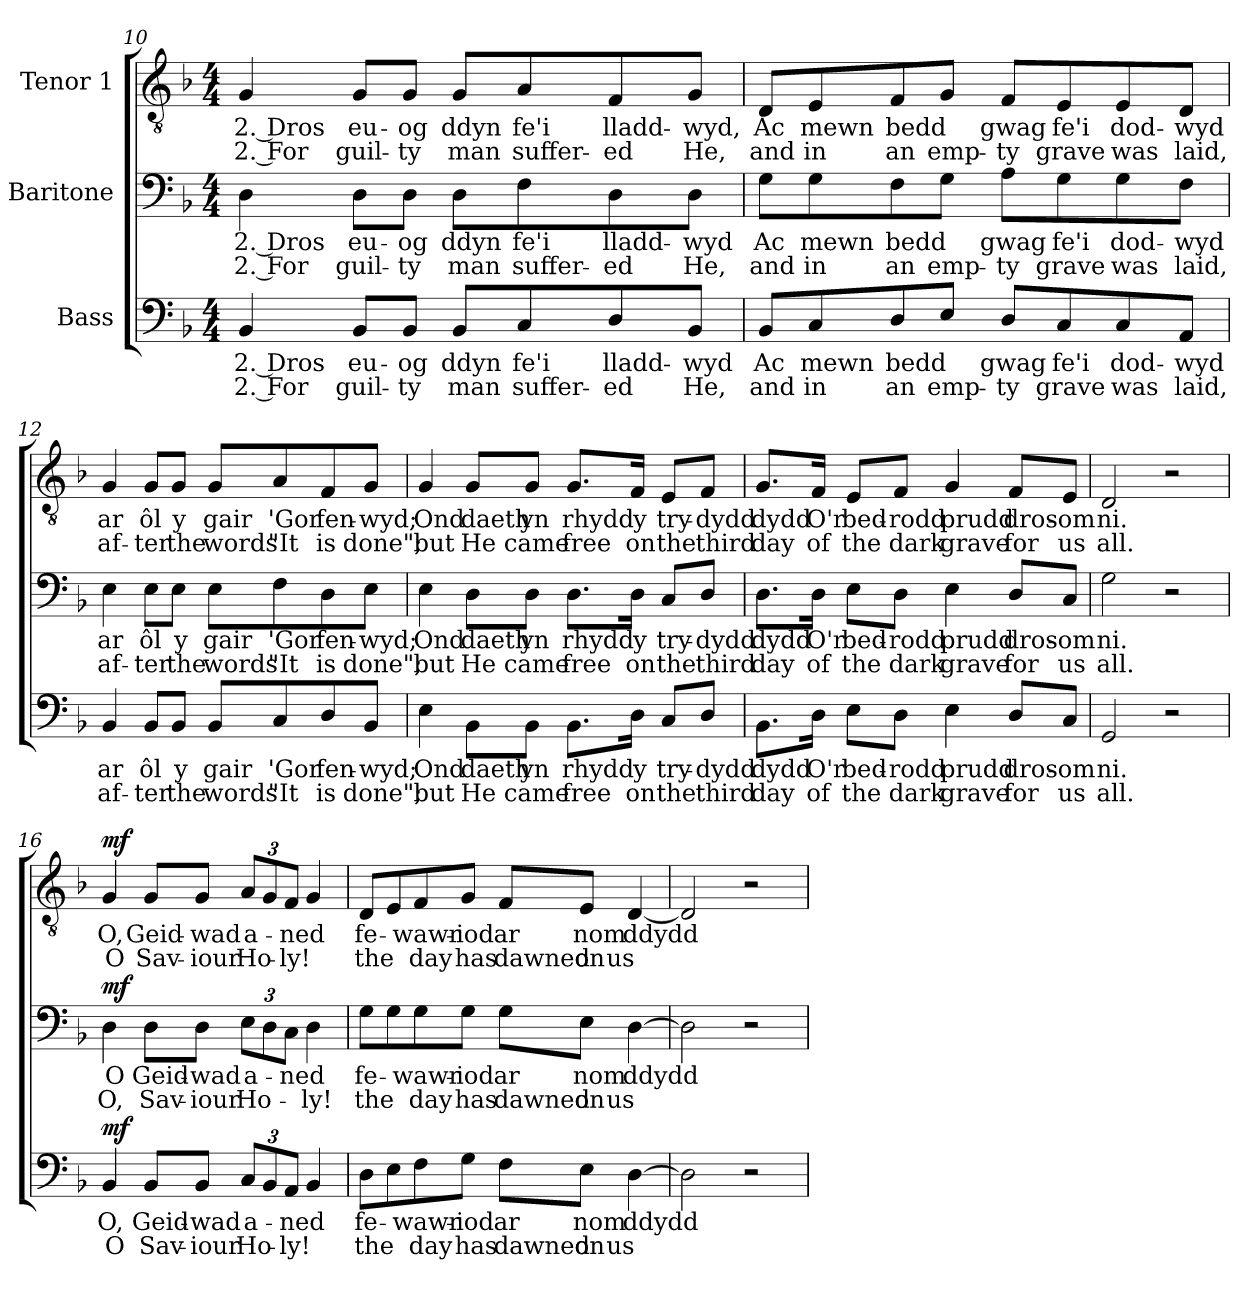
**kern	**text	**text	**dynam	**kern	**text	**text	**dynam	**kern	**text	**text	**dynam
*part3	*part3	*part3	*part3	*part2	*part2	*part2	*part2	*part1	*part1	*part1	*part1
*staff3	*staff3	*staff3	*staff3	*staff2	*staff2	*staff2	*staff2	*staff1	*staff1	*staff1	*staff1
*I"Bass	*	*	*	*I"Baritone	*	*	*	*I"Tenor 1	*	*	*
*clefF4	*	*	*	*clefF4	*	*	*	*clefGv2	*	*	*
*k[b-]	*	*	*	*k[b-]	*	*	*	*k[b-]	*	*	*
*F:	*	*	*	*F:	*	*	*	*F:	*	*	*
*M4/4	*	*	*	*M4/4	*	*	*	*M4/4	*	*	*
=10	=10	=10	=10	=10	=10	=10	=10	=10	=10	=10	=10
!	!LO:LY:b	!LO:LY:b	!	!	!LO:LY:b	!LO:LY:b	!	!	!LO:LY:b	!LO:LY:b	!
4BB-/	2. Dros	2. For	.	4D\	2. Dros	2. For	.	4G/	2. Dros	2. For	.
!	!LO:LY:b	!LO:LY:b	!	!	!LO:LY:b	!LO:LY:b	!	!	!LO:LY:b	!LO:LY:b	!
8BB-/L	eu-	guil-	.	8D\L	eu-	guil-	.	8G/L	eu-	guil-	.
!	!LO:LY:b	!LO:LY:b	!	!	!LO:LY:b	!LO:LY:b	!	!	!LO:LY:b	!LO:LY:b	!
8BB-/J	-og	-ty	.	8D\J	-og	-ty	.	8G/J	-og	-ty	.
!	!LO:LY:b	!LO:LY:b	!	!	!LO:LY:b	!LO:LY:b	!	!	!LO:LY:b	!LO:LY:b	!
8BB-/L	ddyn	man	.	8D\L	ddyn	man	.	8G/L	ddyn	man	.
!	!LO:LY:b	!LO:LY:b	!	!	!LO:LY:b	!LO:LY:b	!	!	!LO:LY:b	!LO:LY:b	!
8C/	fe'i	suffer-	.	8F\	fe'i	suffer-	.	8A/	fe'i	suffer-	.
!	!LO:LY:b	!LO:LY:b	!	!	!LO:LY:b	!LO:LY:b	!	!	!LO:LY:b	!LO:LY:b	!
8D/	lladd-	-ed	.	8D\	lladd-	-ed	.	8F/	lladd-	-ed	.
!	!LO:LY:b	!LO:LY:b	!	!	!LO:LY:b	!LO:LY:b	!	!	!LO:LY:b	!LO:LY:b	!
8BB-/J	-wyd	He,	.	8D\J	-wyd	He,	.	8G/J	-wyd,	He,	.
!!LO:LB:g=z
=11	=11	=11	=11	=11	=11	=11	=11	=11	=11	=11	=11
!	!LO:LY:b	!LO:LY:b	!	!	!LO:LY:b	!LO:LY:b	!	!	!LO:LY:b	!LO:LY:b	!
8BB-/L	Ac	and	.	8G\L	Ac	and	.	8D/L	Ac	and	.
!	!LO:LY:b	!LO:LY:b	!	!	!LO:LY:b	!LO:LY:b	!	!	!LO:LY:b	!LO:LY:b	!
8C/	mewn	in	.	8G\	mewn	in	.	8E/	mewn	in	.
!	!LO:LY:b	!LO:LY:b	!	!	!LO:LY:b	!LO:LY:b	!	!	!LO:LY:b	!LO:LY:b	!
8D/	bedd	an	.	8F\	bedd	an	.	8F/	bedd	an	.
!	!	!LO:LY:b	!	!	!	!LO:LY:b	!	!	!	!LO:LY:b	!
8E/J	.	emp-	.	8G\J	.	emp-	.	8G/J	.	emp-	.
!	!LO:LY:b	!LO:LY:b	!	!	!LO:LY:b	!LO:LY:b	!	!	!LO:LY:b	!LO:LY:b	!
8D/L	gwag	-ty	.	8A\L	gwag	-ty	.	8F/L	gwag	-ty	.
!	!LO:LY:b	!LO:LY:b	!	!	!LO:LY:b	!LO:LY:b	!	!	!LO:LY:b	!LO:LY:b	!
8C/	fe'i	grave	.	8G\	fe'i	grave	.	8E/	fe'i	grave	.
!	!LO:LY:b	!LO:LY:b	!	!	!LO:LY:b	!LO:LY:b	!	!	!LO:LY:b	!LO:LY:b	!
8C/	dod-	was	.	8G\	dod-	was	.	8E/	dod-	was	.
!	!LO:LY:b	!LO:LY:b	!	!	!LO:LY:b	!LO:LY:b	!	!	!LO:LY:b	!LO:LY:b	!
8AA/J	-wyd	laid,	.	8F\J	-wyd	laid,	.	8D/J	-wyd	laid,	.
=12	=12	=12	=12	=12	=12	=12	=12	=12	=12	=12	=12
!	!LO:LY:b	!LO:LY:b	!	!	!LO:LY:b	!LO:LY:b	!	!	!LO:LY:b	!LO:LY:b	!
4BB-/	ar	af-	.	4E\	ar	af-	.	4G/	ar	af-	.
!	!LO:LY:b	!LO:LY:b	!	!	!LO:LY:b	!LO:LY:b	!	!	!LO:LY:b	!LO:LY:b	!
8BB-/L	ôl	-ter	.	8E\L	ôl	-ter	.	8G/L	ôl	-ter	.
!	!LO:LY:b	!LO:LY:b	!	!	!LO:LY:b	!LO:LY:b	!	!	!LO:LY:b	!LO:LY:b	!
8BB-/J	y	the	.	8E\J	y	the	.	8G/J	y	the	.
!	!LO:LY:b	!LO:LY:b	!	!	!LO:LY:b	!LO:LY:b	!	!	!LO:LY:b	!LO:LY:b	!
8BB-/L	gair	words	.	8E\L	gair	words	.	8G/L	gair	words	.
!	!LO:LY:b	!LO:LY:b	!	!	!LO:LY:b	!LO:LY:b	!	!	!LO:LY:b	!LO:LY:b	!
8C/	'Gor	"It	.	8F\	'Gor	"It	.	8A/	'Gor	"It	.
!	!LO:LY:b	!LO:LY:b	!	!	!LO:LY:b	!LO:LY:b	!	!	!LO:LY:b	!LO:LY:b	!
8D/	fen-	is	.	8D\	fen-	is	.	8F/	fen-	is	.
!	!LO:LY:b	!LO:LY:b	!	!	!LO:LY:b	!LO:LY:b	!	!	!LO:LY:b	!LO:LY:b	!
8BB-/J	-wyd;	done";	.	8E\J	-wyd;	done";	.	8G/J	-wyd;	done";	.
!!LO:LB:g=z
=13	=13	=13	=13	=13	=13	=13	=13	=13	=13	=13	=13
!	!LO:LY:b	!LO:LY:b	!	!	!LO:LY:b	!LO:LY:b	!	!	!LO:LY:b	!LO:LY:b	!
4E\	Ond	but	.	4E\	Ond	but	.	4G/	Ond	but	.
!	!LO:LY:b	!LO:LY:b	!	!	!LO:LY:b	!LO:LY:b	!	!	!LO:LY:b	!LO:LY:b	!
8BB-\L	daeth	He	.	8D\L	daeth	He	.	8G/L	daeth	He	.
!	!LO:LY:b	!LO:LY:b	!	!	!LO:LY:b	!LO:LY:b	!	!	!LO:LY:b	!LO:LY:b	!
8BB-\J	yn	came	.	8D\J	yn	came	.	8G/J	yn	came	.
!	!LO:LY:b	!LO:LY:b	!	!	!LO:LY:b	!LO:LY:b	!	!	!LO:LY:b	!LO:LY:b	!
8.BB-\L	rhydd	free	.	8.D\L	rhydd	free	.	8.G/L	rhydd	free	.
!	!LO:LY:b	!LO:LY:b	!	!	!LO:LY:b	!LO:LY:b	!	!	!LO:LY:b	!LO:LY:b	!
16D\Jk	y	on	.	16D\Jk	y	on	.	16F/Jk	y	on	.
!	!LO:LY:b	!LO:LY:b	!	!	!LO:LY:b	!LO:LY:b	!	!	!LO:LY:b	!LO:LY:b	!
8C/L	try-	the	.	8C/L	try-	the	.	8E/L	try-	the	.
!	!LO:LY:b	!LO:LY:b	!	!	!LO:LY:b	!LO:LY:b	!	!	!LO:LY:b	!LO:LY:b	!
8D/J	-dydd	third	.	8D/J	-dydd	third	.	8F/J	-dydd	third	.
=14	=14	=14	=14	=14	=14	=14	=14	=14	=14	=14	=14
!	!LO:LY:b	!LO:LY:b	!	!	!LO:LY:b	!LO:LY:b	!	!	!LO:LY:b	!LO:LY:b	!
8.BB-\L	dydd	day	.	8.D\L	dydd	day	.	8.G/L	dydd	day	.
!	!LO:LY:b	!LO:LY:b	!	!	!LO:LY:b	!LO:LY:b	!	!	!LO:LY:b	!LO:LY:b	!
16D\Jk	O'r	of	.	16D\Jk	O'r	of	.	16F/Jk	O'r	of	.
!	!LO:LY:b	!LO:LY:b	!	!	!LO:LY:b	!LO:LY:b	!	!	!LO:LY:b	!LO:LY:b	!
8E\L	bed-	the	.	8E\L	bed-	the	.	8E/L	bed-	the	.
!	!LO:LY:b	!LO:LY:b	!	!	!LO:LY:b	!LO:LY:b	!	!	!LO:LY:b	!LO:LY:b	!
8D\J	-rodd	dark	.	8D\J	-rodd	dark	.	8F/J	-rodd	dark	.
!	!LO:LY:b	!LO:LY:b	!	!	!LO:LY:b	!LO:LY:b	!	!	!LO:LY:b	!LO:LY:b	!
4E\	prudd	grave	.	4E\	prudd	grave	.	4G/	prudd	grave	.
!	!LO:LY:b	!LO:LY:b	!	!	!LO:LY:b	!LO:LY:b	!	!	!LO:LY:b	!LO:LY:b	!
8D/L	dros-	for	.	8D/L	dros-	for	.	8F/L	dros-	for	.
!	!LO:LY:b	!LO:LY:b	!	!	!LO:LY:b	!LO:LY:b	!	!	!LO:LY:b	!LO:LY:b	!
8C/J	-om	us	.	8C/J	-om	us	.	8E/J	-om	us	.
!!LO:PB:g=z
=15	=15	=15	=15	=15	=15	=15	=15	=15	=15	=15	=15
!	!LO:LY:b	!LO:LY:b	!	!	!LO:LY:b	!LO:LY:b	!	!	!LO:LY:b	!LO:LY:b	!
2GG/	ni.	all.	.	2G\	ni.	all.	.	2D/	ni.	all.	.
2r	.	.	.	2r	.	.	.	2r	.	.	.
=16	=16	=16	=16	=16	=16	=16	=16	=16	=16	=16	=16
!	!LO:LY:b	!LO:LY:b	!LO:DY:a	!	!LO:LY:b	!LO:LY:b	!LO:DY:a	!	!LO:LY:b	!LO:LY:b	!LO:DY:a
4BB-/	O,	O	mf	4D\	O	O,	mf	4G/	O,	O	mf
!	!LO:LY:b	!LO:LY:b	!	!	!LO:LY:b	!LO:LY:b	!	!	!LO:LY:b	!LO:LY:b	!
8BB-/L	Geid-	Sav-	.	8D\L	Geid-	Sav-	.	8G/L	Geid-	Sav-	.
!	!LO:LY:b	!LO:LY:b	!	!	!LO:LY:b	!LO:LY:b	!	!	!LO:LY:b	!LO:LY:b	!
8BB-/J	-wad	-iour	.	8D\J	-wad	-iour	.	8G/J	-wad	-iour	.
*Xbrackettup	*	*	*	*	*	*	*	*	*	*	*
!	!LO:LY:b	!LO:LY:b	!	!	!	!	!	!	!	!	!
*	*	*	*	*Xbrackettup	*	*	*	*	*	*	*
!	!	!	!	!	!LO:LY:b	!LO:LY:b	!	!	!	!	!
*	*	*	*	*	*	*	*	*Xbrackettup	*	*	*
!	!	!	!	!	!	!	!	!	!LO:LY:b	!LO:LY:b	!
12C/L	a-	Ho-	.	12E\L	a-	Ho-	.	12A/L	a-	Ho-	.
12BB-/	.	.	.	12D\	.	.	.	12G/	.	.	.
!	!LO:LY:b	!LO:LY:b	!	!	!LO:LY:b	!	!	!	!LO:LY:b	!LO:LY:b	!
12AA/J	-ned	-ly!	.	12C\J	-ned	.	.	12F/J	-ned	-ly!	.
!	!	!	!	!	!	!LO:LY:b	!	!	!	!	!
4BB-/	.	.	.	4D\	.	-ly!	.	4G/	.	.	.
=17	=17	=17	=17	=17	=17	=17	=17	=17	=17	=17	=17
!	!LO:LY:b	!LO:LY:b	!	!	!LO:LY:b	!LO:LY:b	!	!	!LO:LY:b	!LO:LY:b	!
8D\L	fe-	the	.	8G\L	fe-	the	.	8D/L	fe-	the	.
8E\	.	.	.	8G\	.	.	.	8E/	.	.	.
!	!LO:LY:b	!LO:LY:b	!	!	!LO:LY:b	!LO:LY:b	!	!	!LO:LY:b	!LO:LY:b	!
8F\	-wawr-	day	.	8G\	-wawr-	day	.	8F/	-wawr-	day	.
!	!LO:LY:b	!LO:LY:b	!	!	!LO:LY:b	!LO:LY:b	!	!	!LO:LY:b	!LO:LY:b	!
8G\J	-iod	has	.	8G\J	-iod	has	.	8G/J	-iod	has	.
!	!LO:LY:b	!LO:LY:b	!	!	!LO:LY:b	!LO:LY:b	!	!	!LO:LY:b	!LO:LY:b	!
8F\L	ar	dawned	.	8G\L	ar	dawned	.	8F/L	ar	dawned	.
!	!LO:LY:b	!LO:LY:b	!	!	!LO:LY:b	!LO:LY:b	!	!	!LO:LY:b	!LO:LY:b	!
8E\J	nom	on	.	8E\J	nom	on	.	8E/J	nom	on	.
!	!LO:LY:b	!LO:LY:b	!	!	!LO:LY:b	!LO:LY:b	!	!	!LO:LY:b	!LO:LY:b	!
[4D\	ddydd	us	.	[4D\	ddydd	us	.	[4D/	ddydd	us	.
!!LO:LB:g=z
=18	=18	=18	=18	=18	=18	=18	=18	=18	=18	=18	=18
2D\]	.	.	.	2D\]	.	.	.	2D/]	.	.	.
2r	.	.	.	2r	.	.	.	2r	.	.	.
=	=	=	=	=	=	=	=	=	=	=	=
*-	*-	*-	*-	*-	*-	*-	*-	*-	*-	*-	*-
